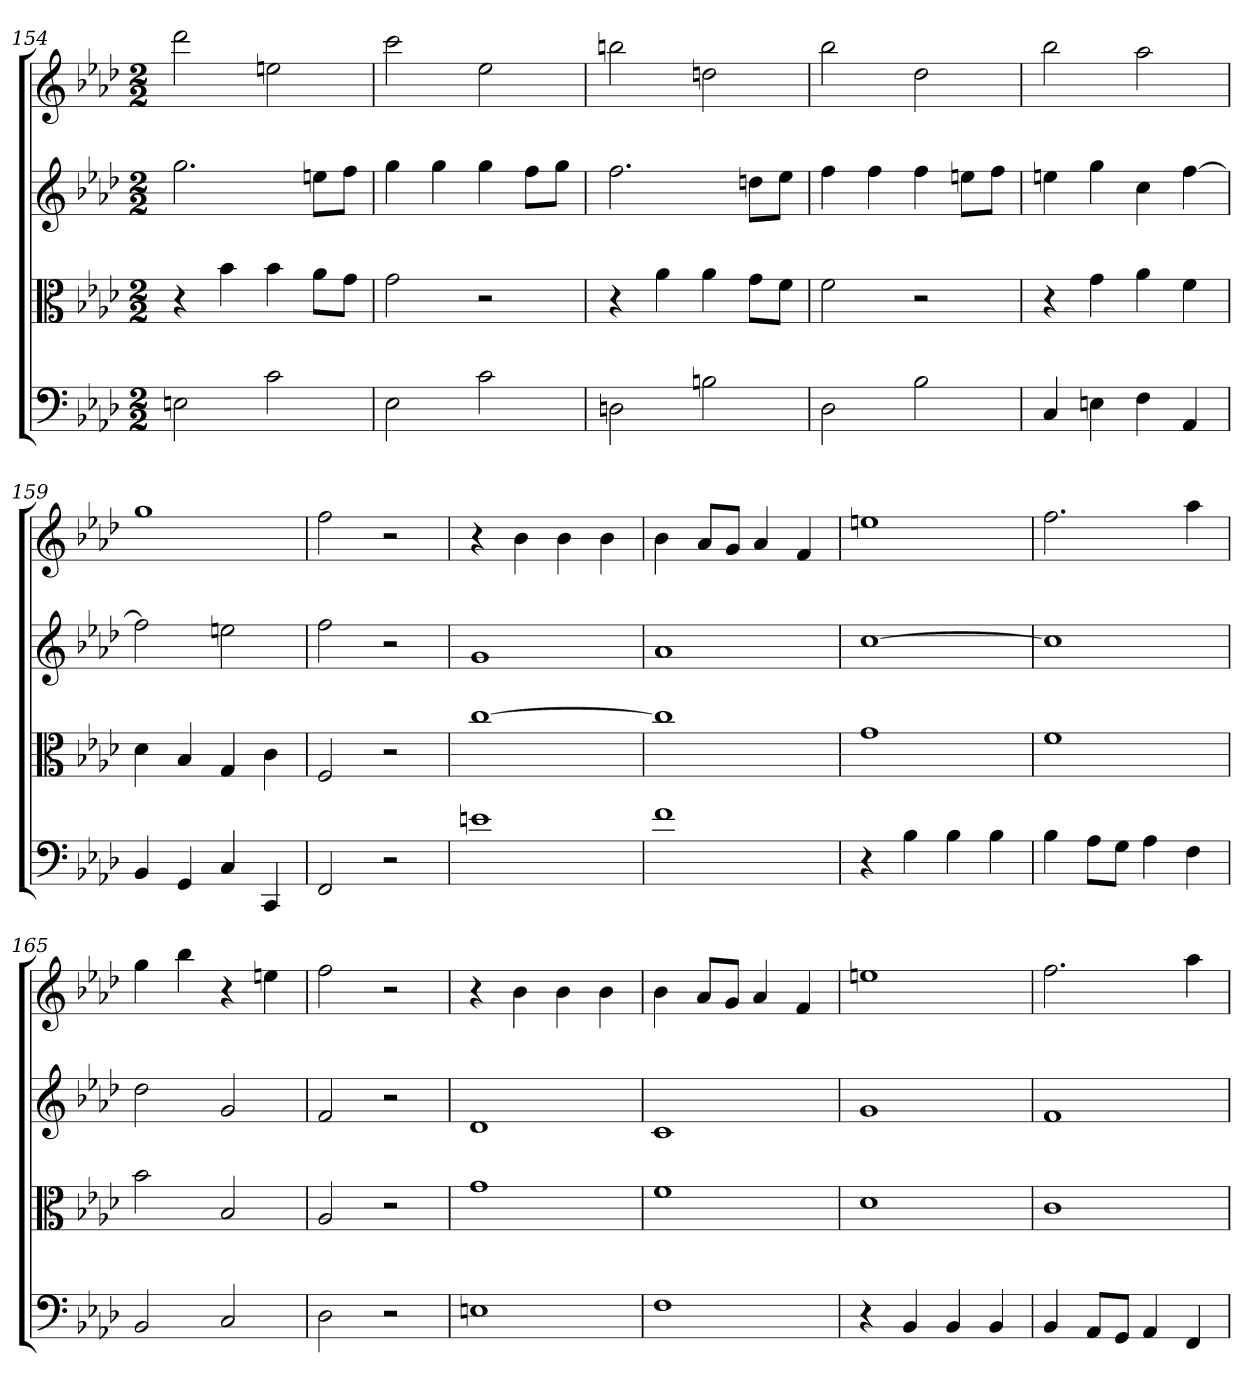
**kern	**kern	**kern	**kern
*part4	*part3	*part2	*part1
*staff4	*staff3	*staff2	*staff1
*clefF4	*clefC3	*	*
*k[b-e-a-d-]	*k[b-e-a-d-]	*k[b-e-a-d-]	*k[b-e-a-d-]
*f:	*f:	*f:	*f:
*M2/2	*M2/2	*M2/2	*M2/2
=154	=154	=154	=154
2En	4r	2.gg	2ddd-
.	4b-	.	.
2c	4b-	.	2een
.	8a-\L	8eenL	.
.	8g\J	8ffJ	.
=155	=155	=155	=155
2E-	2g	4gg	2ccc
.	.	4gg	.
2c	2r	4gg	2ee-
.	.	8ffL	.
.	.	8ggJ	.
=156	=156	=156	=156
2Dn	4r	2.ff	2bbn
.	4a-	.	.
2Bn	4a-	.	2ddn
.	8g\L	8ddnL	.
.	8f\J	8ee-J	.
=157	=157	=157	=157
2D-	2f	4ff	2bb-
.	.	4ff	.
2B-	2r	4ff	2dd-
.	.	8eenL	.
.	.	8ffJ	.
=158	=158	=158	=158
4C	4r	4een	2bb-
4En	4g	4gg	.
4F	4a-	4cc	2aa-
4AA-	4f	[4ff	.
=159	=159	=159	=159
4BB-	4d-	2ff]	1gg
4GG	4B-	.	.
4C	4G	2een	.
4CC	4c	.	.
=160	=160	=160	=160
2FF	2F	2ff	2ff
2r	2r	2r	2r
=161	=161	=161	=161
1en	[1cc	1g	4r
.	.	.	4b-
.	.	.	4b-
.	.	.	4b-
=162	=162	=162	=162
1f	1cc]	1a-	4b-
.	.	.	8a-L
.	.	.	8gJ
.	.	.	4a-
.	.	.	4f
=163	=163	=163	=163
4r	1g	[1cc	1een
4B-	.	.	.
4B-	.	.	.
4B-	.	.	.
=164	=164	=164	=164
4B-	1f	1cc]	2.ff
8A-\L	.	.	.
8G\J	.	.	.
4A-	.	.	.
4F	.	.	4aa-
=165	=165	=165	=165
2BB-	2b-	2dd-	4gg
.	.	.	4bb-
2C	2B-	2g	4r
.	.	.	4een
=166	=166	=166	=166
2D-	2A-	2f	2ff
2r	2r	2r	2r
=167	=167	=167	=167
1En	1g	1d-	4r
.	.	.	4b-
.	.	.	4b-
.	.	.	4b-
=168	=168	=168	=168
1F	1f	1c	4b-
.	.	.	8a-L
.	.	.	8gJ
.	.	.	4a-
.	.	.	4f
=169	=169	=169	=169
4r	1d-	1g	1een
4BB-	.	.	.
4BB-	.	.	.
4BB-	.	.	.
=170	=170	=170	=170
4BB-	1c	1f	2.ff
8AA-/L	.	.	.
8GG/J	.	.	.
4AA-	.	.	.
4FF	.	.	4aa-
=	=	=	=
*-	*-	*-	*-
